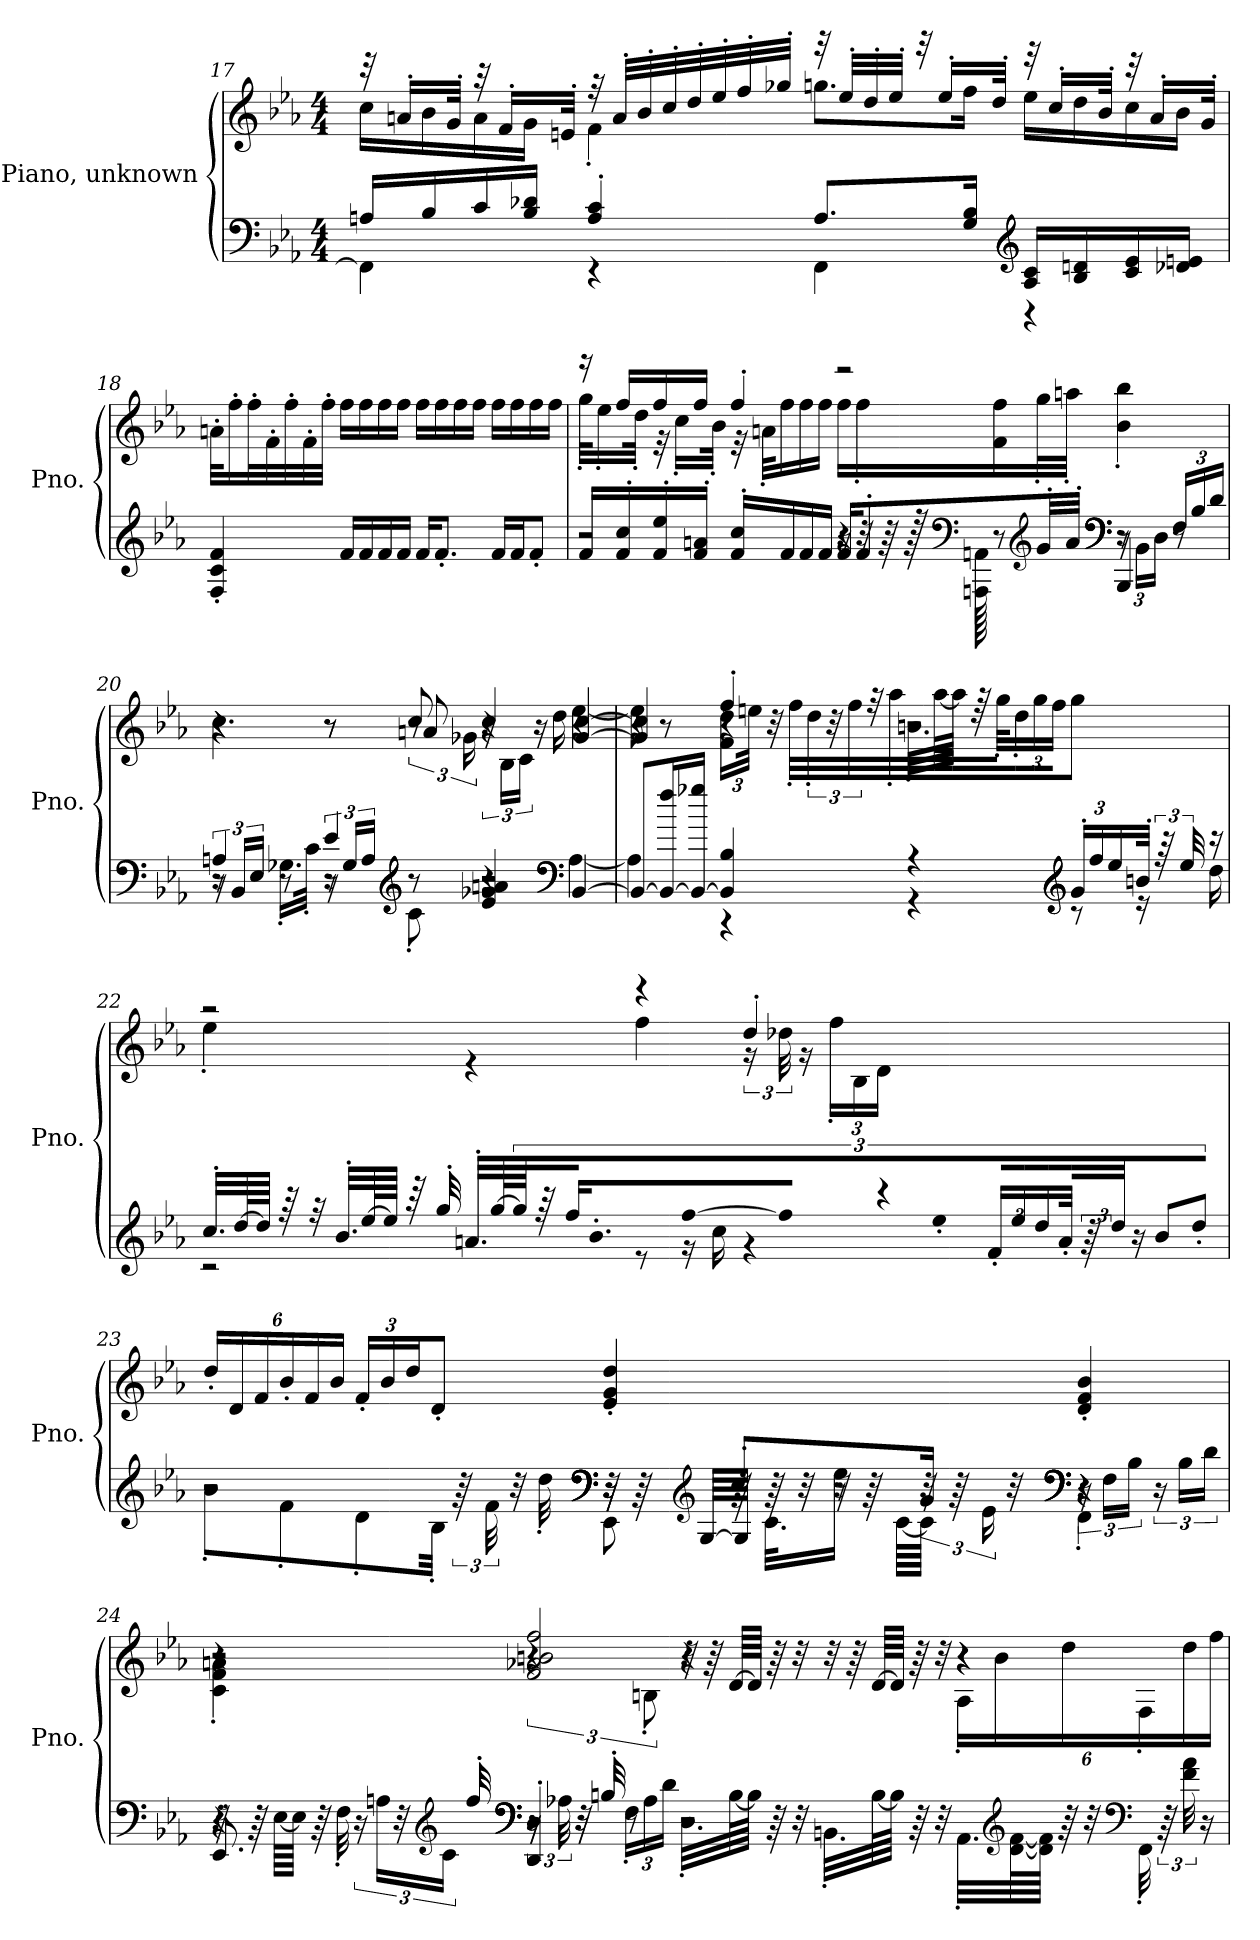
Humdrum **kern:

**kern	**kern
*part1	*part1
*staff2	*staff1
*I"Piano, unknown	*
*I'Pno.	*
!!LO:LB:g=z
*clefF4	*clefG2
*k[b-e-a-]	*k[b-e-a-]
*M4/4	*M4/4
=17	=17
*^	*^
16An/LL	4FF\]	32r	16cc\LL
.	.	16an'/LL	.
16B-/	.	.	16b-\
.	.	32g'/JJk	.
16c/	.	32r	16a\
.	.	16f'/LL	.
16B-/ 16d-X/JJ	.	.	16g\JJ
.	.	32en'/JJk	.
4A/' 4c/'	4r	32r	4f'\
.	.	32a'/LLL	.
.	.	32b-'/	.
.	.	32cc'/	.
.	.	32dd'/	.
.	.	32ee-'/	.
.	.	32ff'/	.
.	.	32gg-X'/JJJ	.
8.A/L	4FF\	32r	8.ggn\L
.	.	32ee-'/LLL	.
.	.	32dd'/	.
.	.	32ee-'/JJJ	.
.	.	32r	.
.	.	16ee-'/LL	.
16G/ 16B-/Jk	.	.	16ff\Jk
.	.	32dd'/JJk	.
*clefG2	*	*	*
16A/ 16c/LL	4r	32r	16ee-\LL
.	.	16cc'/LL	.
16B-/ 16dn/	.	.	16dd\
.	.	32b-'/JJk	.
16c/ 16e-/	.	32r	16cc\
.	.	16a'/LL	.
16d-X/ 16en/JJ	.	.	16b-\JJ
.	.	32g'/JJk	.
*v	*v	*	*
*	*v	*v
!!LO:LB:g=z
=18	=18
4F/' 4c/' 4f/'	32an'\KLL
.	16ff'\
.	32ff'\L
.	32f'\
.	32ff'\
.	32f'\
.	32ff'\JJJ
16f/LL	16ff\LL
16f/	16ff\
16f/	16ff\
16f/JJ	16ff\JJ
16f/KL	16ff\LL
8.f'/J	16ff\
.	16ff\
.	16ff\JJ
16f/LL	16ff\LL
16f/J	16ff\
8f'/J	16ff\
.	16ff\JJ
!!LO:LB:g=z
=19	=19
*^	*^
*	*^	*	*
16f/LL	2r	2r	16r	32gg'\KLL
.	.	.	.	16ee-'\
16f/' 16cc/'	.	.	16ff/LL	.
.	.	.	.	32dd'\JJk
16f/' 16ee-/'	.	.	16ff/	32r
.	.	.	.	16cc'\LL
16f/' 16an/'JJ	.	.	16ff/JJ	.
.	.	.	.	32b-'\JJk
16f/' 16cc/'LL	.	.	4ff'/	32r
.	.	.	.	32an'\KLL
16f/	.	.	.	16ff\
16f/	.	.	.	16ff\
16f/JJ	.	.	.	16ff\JJ
16f/KL	16r	4r	2r	16ff\LL
8f'/	32r	.	.	16ff'\
.	64r	.	.	.
.	128r	.	.	.
*clefF4	*	*	*	*
.	128AAAn\ 128AAn\	.	.	.
.	8r	.	.	16f\ 16ff\
*clefG2	*	*	*	*
32g'/LL	.	.	.	32gg'\L
32a'/JJJ	.	.	.	32aan'\JJJ
*clefF4	*	*	*	*
8r	24r	4BBB-/	.	4b-\' 4bb-\'
.	24BB-\LL	.	.	.
.	24D\JJ	.	.	.
*Xbrackettup	*	*	*	*
24F/LL	8r	.	.	.
24B-/	.	.	.	.
24d/JJ	.	.	.	.
*	*	*	*v	*v
!!LO:LB:g=z
=20	=20	=20	=20
*brackettup	*	*	*
*	*	*	*^
*	*	*	*	*^
24r	8r	4An/	4r	4.cc\	4r
24BB-/LL	.	.	.	.	.
24E-/JJ	.	.	.	.	.
8r	16.G-X'\LL	.	.	.	.
.	32c'\JJk	.	.	.	.
24r	8r	4e-/	8r	.	8r
24G-/LL	.	.	.	.	.
24A/JJ	.	.	.	.	.
*clefG2	*	*	*	*	*
8r	8c'\	.	8cc/	12r	8an/
.	.	.	.	24g-X\	.
4e-/ 4g-X/ 4an/	4r	2r	4cc/	24r	4r
.	.	.	.	24B-\LL	.
.	.	.	.	24c\JJ	.
.	.	.	.	16r	.
.	.	.	.	16dd\	.
*clefF4	*	*	*	*	*
[4BB-/	[4A\	.	4r	[4ee-\	[4g-/ [4cc/
*	*v	*v	*	*	*
!!LO:PB:g=z	!!	!!
=21	=21	=21	=21	=21
8BB-/L_	4A\]	4r	8ee-\]	4g-/] 4cc/]
16BB-/_ 16ff/L	.	.	8r	.
16BB-/_ 16gg-X/JJ	.	.	.	.
*	*	*	*Xbrackettup	*
4BB-/] 4B-/	4r	4ff'/	24f\ 24dd\LL	4r
.	.	.	48een\JJk	.
.	.	.	32r	.
.	.	.	32ff'\LLL	.
*	*	*	*brackettup	*
.	.	.	48dd'\JJJ	.
.	.	.	48r	.
.	.	.	48ff\	.
.	.	.	32r	.
.	.	.	32aa-'\	.
4r	4r	2r	32.bn'\LLL	2r
.	.	.	[64aa-\L	.
.	.	.	64aa-\JJJJ]	.
.	.	.	64r	.
.	.	.	32gg'\KLL	.
*	*	*	*Xbrackettup	*
.	.	.	24dd'\	.
.	.	.	24gg\	.
.	.	.	24ff\JJ	.
*clefG2	*	*	*	*
*Xbrackettup	*	*	*	*
24g'/LL	8r	.	4gg\	.
24ff/	.	.	.	.
24ee-/	.	.	.	.
32bn'/JJk	16r	.	.	.
*brackettup	*	*	*	*
96r	.	.	.	.
48ee-/	.	.	.	.
16r	16dd\	.	.	.
*	*	*	*v	*v
!!LO:LB:g=z
=22	=22	=22	=22
32.cc'/LLL	2r	2r	4ee-'\
[64dd/L	.	.	.
64dd/JJJJ]	.	.	.
64r	.	.	.
32r	.	.	.
32.b-'/LLL	.	.	.
[64ee-/L	.	.	.
64ee-/JJJJ]	.	.	.
64r	.	.	.
32gg'/	.	.	.
32.an'/LLL	.	.	4r
[64gg/L	.	.	.
96gg/JJJJ]	.	.	.
96r	.	.	.
24ff/LL	.	.	.
32.b-'/L	.	.	.
[64ff/L	.	.	.
64ff/JJJJ]	.	.	.
64r	.	.	.
32ee-'/	.	.	.
*Xbrackettup	*	*	*
24f'/LL	8r	4r	4ff\
24ee-/	.	.	.
24dd/	.	.	.
32a'/JJk	16r	.	.
*brackettup	*	*	*
96r	.	.	.
48dd/	.	.	.
16r	16cc\	.	.
*	*	*	*brackettup
8b-/L	4r	4dd'/	24r
.	.	.	48dd-X\
.	.	.	16r
*	*	*	*Xbrackettup
8dd'/J	.	.	24ff'\LL
.	.	.	24B-\
.	.	.	24d\JJ
*	*	*v	*v
!!LO:LB:g=z
=23	=23	=23
*^	*^	*
2r	8b-'\L	2r	2r	24dd'/LL
.	.	.	.	24d/
.	.	.	.	24f/
.	8f'\	.	.	24b-'/
.	.	.	.	24f/
.	.	.	.	24b-/JJ
.	8d'\	.	.	24f'/LL
.	.	.	.	24b-/
.	.	.	.	24dd/J
.	32B-'\Jkk	.	.	8d'/J
.	96r	.	.	.
.	48f\	.	.	.
.	32r	.	.	.
.	32dd'\	.	.	.
*clefF4	*	*	*	*
16r	16r	32r	8EE-\	4e-/' 4g/' 4dd/'
.	.	64r	.	.
*clefG2	*	*	*	*
.	.	[64G/LLLL	.	.
8cc'/L	64r	64G/JJJJ]	.	.
.	32.c\KLL	64r	.	.
.	.	32r	.	.
.	16ee-\JJ	8r	32r	.
.	.	.	64r	.
.	.	.	[64c\LLLL	.
16g/Jk	48r	.	64c\JJJJ]	.
.	.	.	64r	.
.	24e-\	.	.	.
.	.	.	32r	.
*clefF4	*	*	*	*
4r	24r	4r	4FF'\	4d/' 4f/' 4b-/'
.	24F\LL	.	.	.
.	24B-\JJ	.	.	.
.	24r	.	.	.
.	24B-\LL	.	.	.
.	24d\JJ	.	.	.
*	*	*v	*v	*
!!LO:LB:g=z
=24	=24	=24	=24
*	*	*	*^
*	*	*	*	*^
8.EE-'/	32r	4r	4r	4c\' 4f\' 4an\'	2r
.	64r	.	.	.	.
.	[64E-\LLLL	.	.	.	.
.	64E-\JJJJ]	.	.	.	.
.	64r	.	.	.	.
.	32F'\	.	.	.	.
.	24r	.	.	.	.
.	24An\LL	.	.	.	.
32r	.	.	.	.	.
*clefG2	*	*	*	*	*
.	24c\JJ	.	.	.	.
32ff'/	.	.	.	.	.
*clefF4	*	*	*	*	*
*	*	*	*	*brackettup	*
16r	24r	4DD/' 4D/'	2f/ 2a-X/ 2bn/ 2ff/	6r	.
.	48A-X\	.	.	.	.
32r	16r	.	.	.	.
32Bn'/	.	.	.	.	.
*	*Xbrackettup	*	*	*	*
8r	24F'\LL	.	.	.	.
.	24A-\	.	.	12Bn'\	.
.	24d\JJ	.	.	.	.
2r	32.D'\LLL	2r	.	4r	32r
.	.	.	.	.	64r
.	[64B\L	.	.	.	[64d/LLLL
.	64B\JJJJ]	.	.	.	64d/JJJJ]
.	64r	.	.	.	64r
.	32r	.	.	.	32r
.	32.BBn'\LLL	.	.	.	32r
.	.	.	.	.	64r
.	[64B\L	.	.	.	[64d/LLLL
.	64B\JJJJ]	.	.	.	64d/JJJJ]
.	64r	.	.	.	64r
.	32r	.	.	.	32r
*	*	*	*	*Xbrackettup	*
.	32.AA-'\LLL	.	4r	24A-'\LL	4r
.	.	.	.	24b\	.
*clefG2	*	*	*	*	*
.	[64d\ [64f\L	.	.	.	.
.	64d\] 64f\]JJJJ	.	.	.	.
.	64r	.	.	.	.
.	.	.	.	24dd\	.
.	32r	.	.	.	.
*clefF4	*	*	*	*	*
.	32FF'\	.	.	24F'\	.
*	*brackettup	*	*	*	*
.	96r	.	.	.	.
.	48f\ 48a-\	.	.	24dd\	.
.	16r	.	.	.	.
.	.	.	.	24ff\JJ	.
*v	*v	*v	*	*	*
*	*v	*v	*v
=	=
*-	*-
